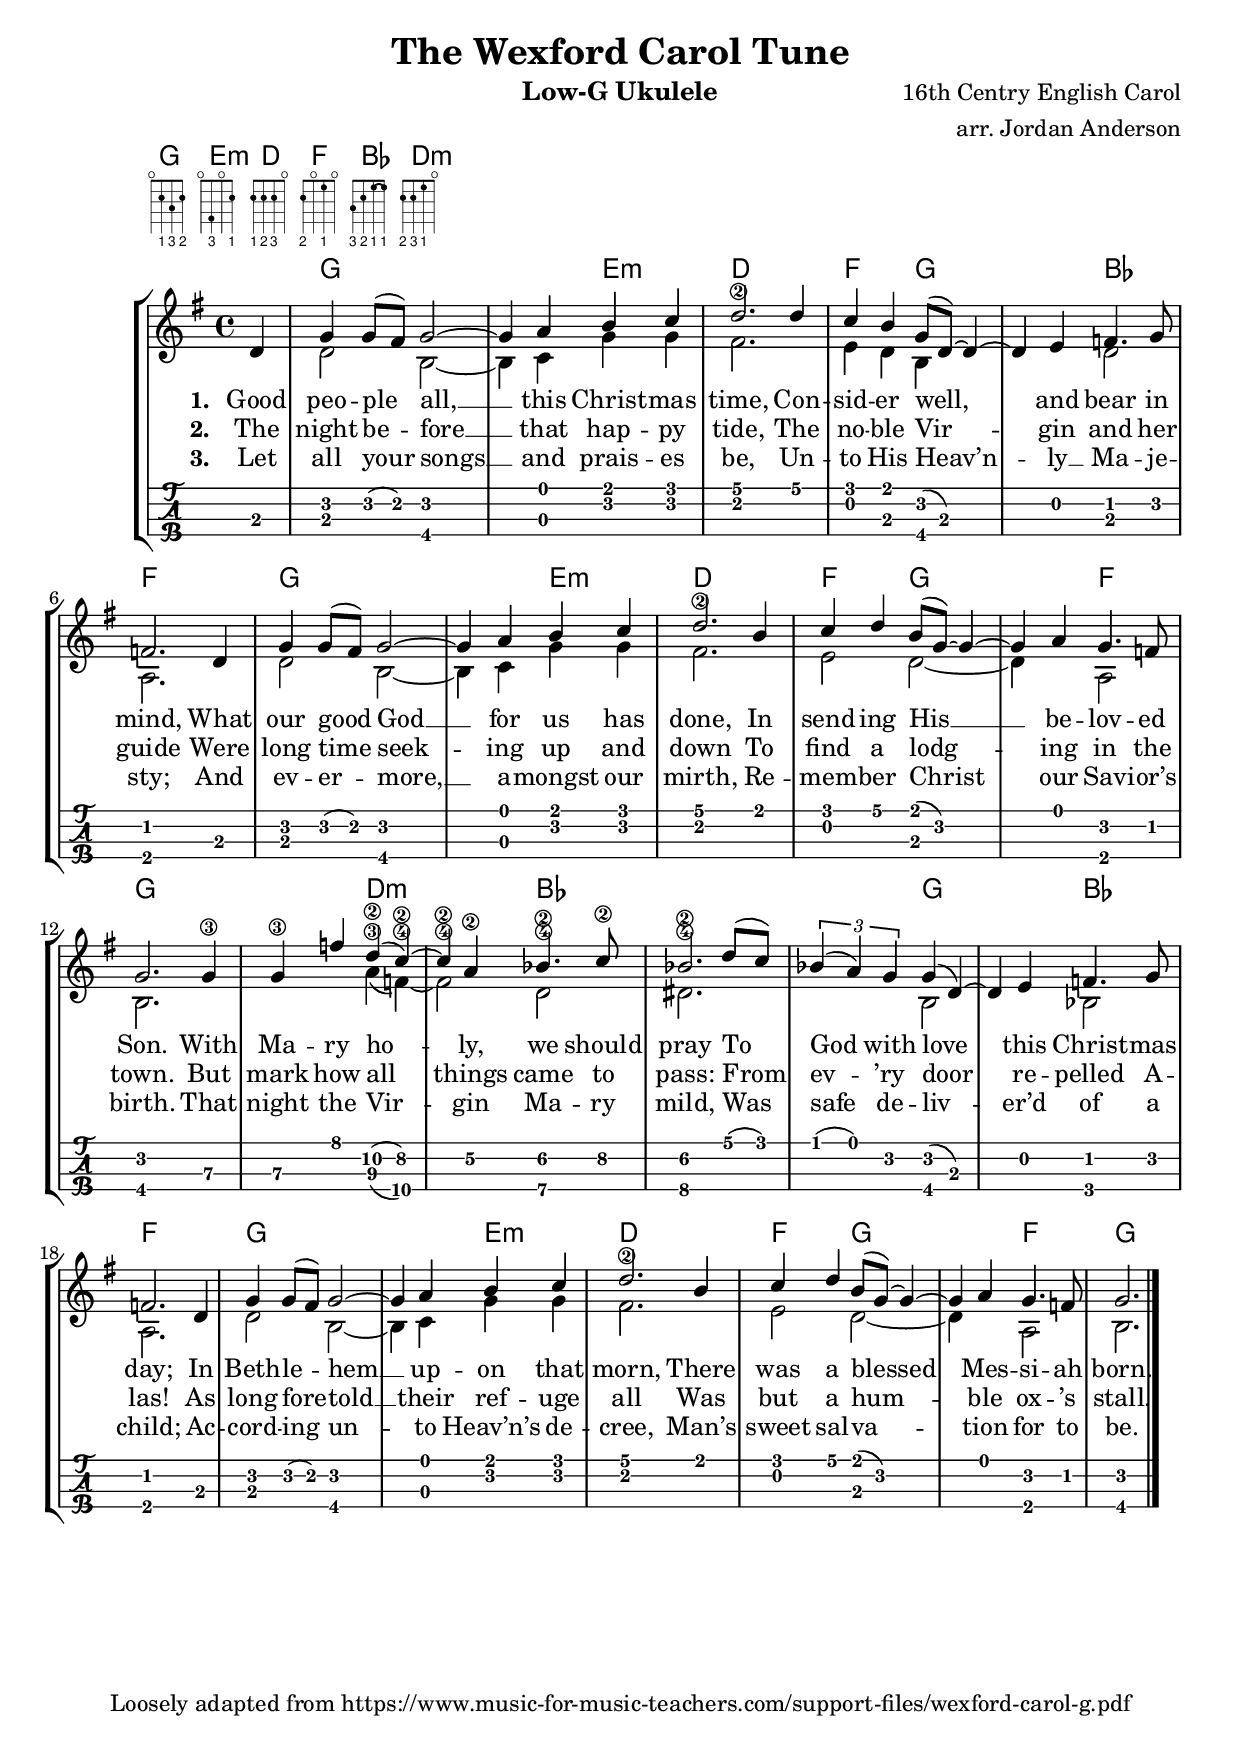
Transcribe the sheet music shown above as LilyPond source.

\version "2.20.0"
\include "The_Wexford_Carol-include.ily"
\header {
      instrument = "Low-G Ukulele"
}

\score {
  <<
    \new ChordNames {
      \TopChords
    }
    \new FretBoards {
      \set Staff.stringTunings = #ukulele-tuning
      \TopChords
    }
  >>
}

\score {
  \layout { }
  \midi {\tempo 4 = 120}
  <<
    \new ChordNames \StaffChords
    \new StaffGroup <<
      \new Staff <<
        \time 4/4
        \clef treble
        \key g \major
        \set Staff.midiInstrument = "acoustic guitar (nylon)"
        \new Voice = "melodyVoice" { \voiceOne \sopMusic }
        \new Voice { \voiceTwo \altoMusic }
        \new Lyrics \lyricsto "melodyVoice" \verseOne
        \new Lyrics \lyricsto "melodyVoice" \verseTwo
        \new Lyrics \lyricsto "melodyVoice" \verseThree
        % Too many verses doesn't fit, use leadsheet or tab-only
        %\new Lyrics \lyricsto "melodyVoice" \verseFour
        %\new Lyrics \lyricsto "melodyVoice" \verseFive
        %\new Lyrics \lyricsto "melodyVoice" \verseSix
      >>

      \new TabStaff <<
        \set TabStaff.stringTunings = #low-g-ukulele-tuning
        \absolute <<
          \new TabVoice { \voiceOne \sopMusic }
          \new TabVoice { \voiceTwo \altoMusic }
        >>
      >>
    >>
  >>
}
